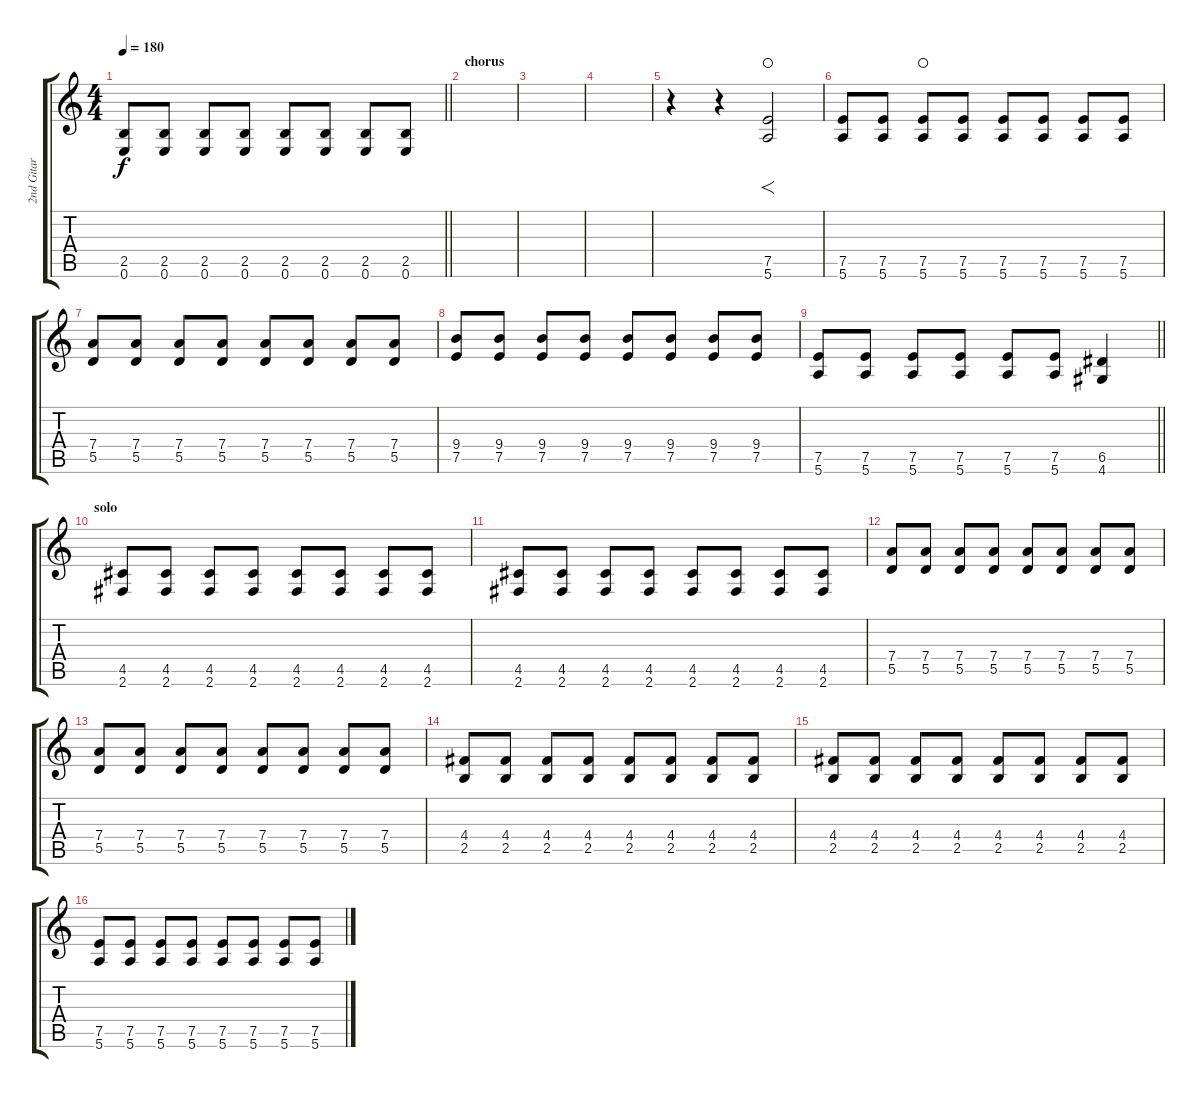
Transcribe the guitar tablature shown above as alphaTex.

\track ("2nd Gitar" "2nd Gitar") {instrument distortionguitar}
\staff {score tabs}
\tuning (E4 B3 G3 D3 A2 E2) {hide}
\ts (4 4)
\tempo 180
\clef g2
\barLineRight lightlight
\ks c
(2.5 0.6).8{dy f} (2.5 0.6).8 (2.5 0.6).8 (2.5 0.6).8 (2.5 0.6).8 (2.5 0.6).8 (2.5 0.6).8 (2.5 0.6).8 |
\section ("" "chorus")
|
|
|
r.4 r.4 (7.5 5.6).2{f waho} |
(7.5 5.6).8 (7.5 5.6).8 (7.5 5.6).8{waho} (7.5 5.6).8 (7.5 5.6).8 (7.5 5.6).8 (7.5 5.6).8 (7.5 5.6).8 |
(7.4 5.5).8 (7.4 5.5).8 (7.4 5.5).8 (7.4 5.5).8 (7.4 5.5).8 (7.4 5.5).8 (7.4 5.5).8 (7.4 5.5).8 |
(9.4 7.5).8 (9.4 7.5).8 (9.4 7.5).8 (9.4 7.5).8 (9.4 7.5).8 (9.4 7.5).8 (9.4 7.5).8 (9.4 7.5).8 |
\barLineRight lightlight
(7.5 5.6).8 (7.5 5.6).8 (7.5 5.6).8 (7.5 5.6).8 (7.5 5.6).8 (7.5 5.6).8 (6.5 4.6).4 |
\section ("" "solo")
(4.5 2.6).8 (4.5 2.6).8 (4.5 2.6).8 (4.5 2.6).8 (4.5 2.6).8 (4.5 2.6).8 (4.5 2.6).8 (4.5 2.6).8 |
(4.5 2.6).8 (4.5 2.6).8 (4.5 2.6).8 (4.5 2.6).8 (4.5 2.6).8 (4.5 2.6).8 (4.5 2.6).8 (4.5 2.6).8 |
(7.4 5.5).8 (7.4 5.5).8 (7.4 5.5).8 (7.4 5.5).8 (7.4 5.5).8 (7.4 5.5).8 (7.4 5.5).8 (7.4 5.5).8 |
(7.4 5.5).8 (7.4 5.5).8 (7.4 5.5).8 (7.4 5.5).8 (7.4 5.5).8 (7.4 5.5).8 (7.4 5.5).8 (7.4 5.5).8 |
(4.4 2.5).8 (4.4 2.5).8 (4.4 2.5).8 (4.4 2.5).8 (4.4 2.5).8 (4.4 2.5).8 (4.4 2.5).8 (4.4 2.5).8 |
(4.4 2.5).8 (4.4 2.5).8 (4.4 2.5).8 (4.4 2.5).8 (4.4 2.5).8 (4.4 2.5).8 (4.4 2.5).8 (4.4 2.5).8 |
(7.5 5.6).8 (7.5 5.6).8 (7.5 5.6).8 (7.5 5.6).8 (7.5 5.6).8 (7.5 5.6).8 (7.5 5.6).8 (7.5 5.6).8
